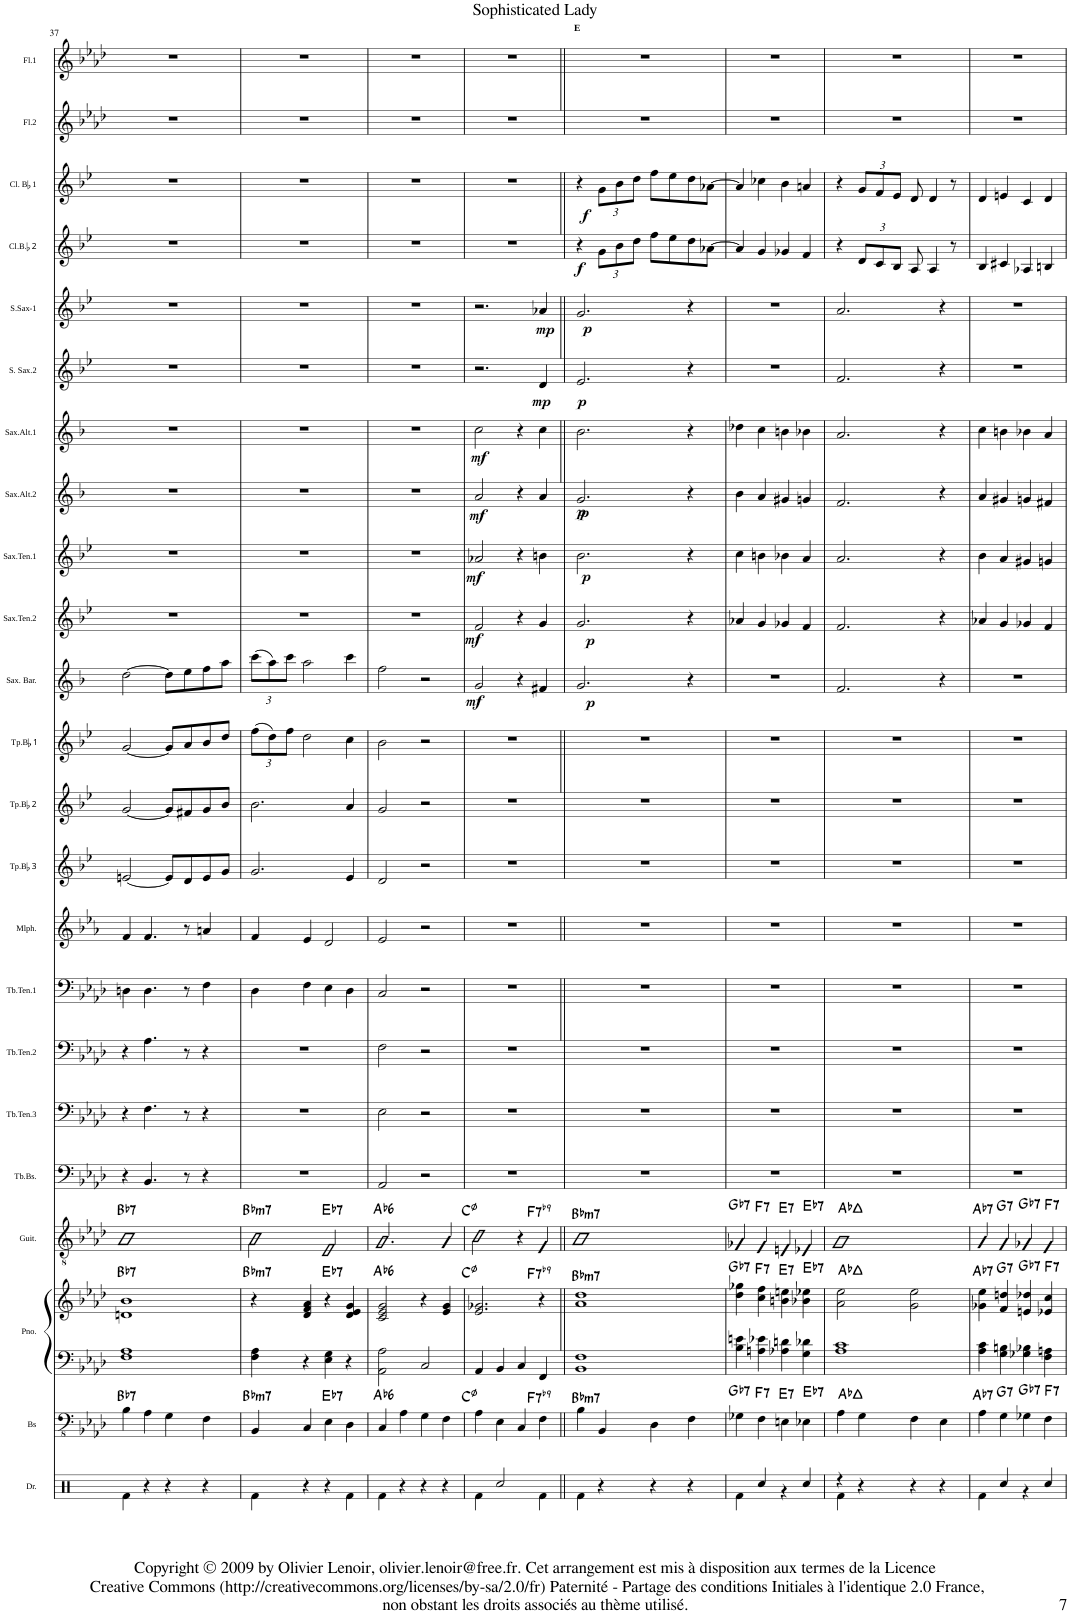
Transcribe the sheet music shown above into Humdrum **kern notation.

**kern	**kern	**harte	**kern	**kern	**harte	**kern	**harte	**kern	**kern	**kern	**kern	**kern	**kern	**kern	**kern	**kern	**dynam	**kern	**dynam	**kern	**dynam	**kern	**dynam	**kern	**dynam	**kern	**dynam	**kern	**dynam	**kern	**dynam	**kern	**dynam	**kern	**kern
*part23	*part22	*part22	*part21	*part21	*part21	*part20	*part20	*part19	*part18	*part17	*part16	*part15	*part14	*part13	*part12	*part11	*part11	*part10	*part10	*part9	*part9	*part8	*part8	*part7	*part7	*part6	*part6	*part5	*part5	*part4	*part4	*part3	*part3	*part2	*part1
*staff24	*staff23	*	*staff22	*staff21	*	*staff20	*	*staff19	*staff18	*staff17	*staff16	*staff15	*staff14	*staff13	*staff12	*staff11	*staff11	*staff10	*staff10	*staff9	*staff9	*staff8	*staff8	*staff7	*staff7	*staff6	*staff6	*staff5	*staff5	*staff4	*staff4	*staff3	*staff3	*staff2	*staff1
*I"Drums	*I"Bass	*	*I"Piano	*	*	*I"Guitar	*	*I"Trombone Basse	*I"Trombone Ténor 3	*I"Trombone Ténor 2	*I"Trombone Ténor 1	*I"Mellophone en Fa	*I"Trompette BaccidentalFlat 3	*I"Trompette BaccidentalFlat 2	*I"Trompette BaccidentalFlat 1	*I"Saxophone Baryton	*	*I"Saxophone Ténor 2	*	*I"Saxophone Ténor 1	*	*I"Saxophone Alto 2	*	*I"Saxophone Alto 1	*	*I"Saxophone Soprano 2	*	*I"Saxophone Soprano 1	*	*I"Clarinette BaccidentalFlat 2	*	*I"Clarinette BaccidentalFlat 1	*	*I"Flûte 2	*I"Flûte 1
*I'Dr.	*I'Bs	*	*I'Pno.	*	*	*I'Guit.	*	*I'Tb.Bs.	*	*	*	*I'Mlph.	*I'Tp.BaccidentalFlat 3	*I'Tp.BaccidentalFlat 2	*I'Tp.BaccidentalFlat 1	*I'Sax. Bar.	*	*	*	*	*	*I'Sax.Alt.2	*	*I'Sax.Alt.1	*	*	*	*	*	*I'Cl.B.accidentalFlat 2	*	*I'Cl. BaccidentalFlat 1	*	*I'Fl.2	*I'Fl.1
!!LO:PB:g=z
*clefX	*clefFv4	*	*clefF4	*clefG2	*	*clefGv2	*	*clefF4	*clefF4	*clefF4	*clefF4	*clefG2	*clefG2	*clefG2	*clefG2	*clefG2	*	*clefG2	*	*clefG2	*	*clefG2	*	*clefG2	*	*clefG2	*	*clefG2	*	*clefG2	*	*clefG2	*	*clefG2	*clefG2
*	*	*	*	*	*	*	*	*	*	*	*	*Trd4c7	*Trd1c2	*Trd1c2	*Trd1c2	*Trd12c21	*	*Trd8c14	*	*Trd8c14	*	*Trd5c9	*	*Trd5c9	*	*Trd1c2	*	*Trd1c2	*	*Trd1c2	*	*Trd1c2	*	*	*
*k[]	*k[b-e-a-d-]	*	*k[b-e-a-d-]	*k[b-e-a-d-]	*	*k[b-e-a-d-]	*	*k[b-e-a-d-]	*k[b-e-a-d-]	*k[b-e-a-d-]	*k[b-e-a-d-]	*k[b-e-a-]	*k[b-e-]	*k[b-e-]	*k[b-e-]	*k[b-]	*	*k[b-e-]	*	*k[b-e-]	*	*k[b-]	*	*k[b-]	*	*k[b-e-]	*	*k[b-e-]	*	*k[b-e-]	*	*k[b-e-]	*	*k[b-e-a-d-]	*k[b-e-a-d-]
*M4/4	*M4/4	*	*M4/4	*M4/4	*	*M4/4	*	*M4/4	*M4/4	*M4/4	*M4/4	*M4/4	*M4/4	*M4/4	*M4/4	*M4/4	*	*M4/4	*	*M4/4	*	*M4/4	*	*M4/4	*	*M4/4	*	*M4/4	*	*M4/4	*	*M4/4	*	*M4/4	*M4/4
=37	=37	=37	=37	=37	=37	=37	=37	=37	=37	=37	=37	=37	=37	=37	=37	=37	=37	=37	=37	=37	=37	=37	=37	=37	=37	=37	=37	=37	=37	=37	=37	=37	=37	=37	=37
*^	*	*	*	*	*	*	*	*	*	*	*	*	*	*	*	*	*	*	*	*	*	*	*	*	*	*	*	*	*	*	*	*	*	*	*
!	!	!	!LO:H:kt=7	!	!	!LO:H:kt=7	!	!LO:H:kt=7	!	!	!	!	!	!	!	!	!	!	!	!	!	!	!	!	!	!	!	!	!	!	!	!	!	!	!	!
4ryy	4Rf\	4BB-\	Bb:7	1F 1A-	1dn 1b-	Bb:7	1B-	Bb:7	4r	4r	4r	4Dn\	4f/	[2en/	[2g/	[2g/	[2dd\	.	1r	.	1r	.	1r	.	1r	.	1r	.	1r	.	1r	.	1r	.	1r	1r
4r	2.ryy	4AA-\	.	.	.	.	.	.	4.BB-/	4.F\	4.A-\	4.D\	4.f/	.	.	.	.	.	.	.	.	.	.	.	.	.	.	.	.	.	.	.	.	.	.	.
4r	.	4GG\	.	.	.	.	.	.	.	.	.	.	.	8e/L]	8g/L]	8g/L]	8dd\L]	.	.	.	.	.	.	.	.	.	.	.	.	.	.	.	.	.	.	.
.	.	.	.	.	.	.	.	.	8r	8r	8r	8r	8r	8d/	8f#X/	8a/	8ee\	.	.	.	.	.	.	.	.	.	.	.	.	.	.	.	.	.	.	.
4r	.	4FF\	.	.	.	.	.	.	4r	4r	4r	4F\	4an/	8e/	8g/	8b-/	8ff\	.	.	.	.	.	.	.	.	.	.	.	.	.	.	.	.	.	.	.
.	.	.	.	.	.	.	.	.	.	.	.	.	.	8g/J	8b-/J	8dd/J	8aa\J	.	.	.	.	.	.	.	.	.	.	.	.	.	.	.	.	.	.	.
=38	=38	=38	=38	=38	=38	=38	=38	=38	=38	=38	=38	=38	=38	=38	=38	=38	=38	=38	=38	=38	=38	=38	=38	=38	=38	=38	=38	=38	=38	=38	=38	=38	=38	=38	=38	=38
*	*^	*	*	*	*	*	*	*	*	*	*	*	*	*	*	*	*	*	*	*	*	*	*	*	*	*	*	*	*	*	*	*	*	*	*	*
*	*	*	*	*	*	*	*	*	*	*	*	*	*	*	*	*	*Xbrackettup	*Xbrackettup	*	*	*	*	*	*	*	*	*	*	*	*	*	*	*	*	*	*	*
!	!	!	!	!LO:H:kt=m7	!	!	!LO:H:kt=m7	!	!LO:H:kt=m7	!	!	!	!	!	!	!	!	!	!	!	!	!	!	!	!	!	!	!	!	!	!	!	!	!	!	!	!
4ryy	2.ryy	4Rf\	4BBB-/	Bb:min7	4F\ 4A-\	4r	Bb:min7	2B-\	Bb:min7	1r	1r	1r	4D-\	4f/	2.g/	2.b-\	(12ff\L	(12ccc\L	.	1r	.	1r	.	1r	.	1r	.	1r	.	1r	.	1r	.	1r	.	1r	1r
.	.	.	.	.	.	.	.	.	.	.	.	.	.	.	.	.	12dd\)	12aa\)	.	.	.	.	.	.	.	.	.	.	.	.	.	.	.	.	.	.	.
.	.	.	.	.	.	.	.	.	.	.	.	.	.	.	.	.	12ff\J	12ccc\J	.	.	.	.	.	.	.	.	.	.	.	.	.	.	.	.	.	.	.
4r	.	2.ryy	4CC/	.	4r	4d-/ 4f/ 4a-/	.	.	.	.	.	.	4F\	4e-/	.	.	2dd\	2aa\	.	.	.	.	.	.	.	.	.	.	.	.	.	.	.	.	.	.	.
!	!	!	!	!LO:H:kt=7	!	!	!LO:H:kt=7	!	!LO:H:kt=7	!	!	!	!	!	!	!	!	!	!	!	!	!	!	!	!	!	!	!	!	!	!	!	!	!	!	!	!
4r	.	.	4EE-\	Eb:7	4E-\ 4G\	4r	Eb:7	2E-/	Eb:7	.	.	.	4E-\	2d/	.	.	.	.	.	.	.	.	.	.	.	.	.	.	.	.	.	.	.	.	.	.	.
4ryy	4Rf\	.	4DD-\	.	4r	4d-/ 4e-/ 4g/	.	.	.	.	.	.	4D-\	.	4e-/	4a/	4cc\	4ccc\	.	.	.	.	.	.	.	.	.	.	.	.	.	.	.	.	.	.	.
*	*v	*v	*	*	*	*	*	*	*	*	*	*	*	*	*	*	*	*	*	*	*	*	*	*	*	*	*	*	*	*	*	*	*	*	*	*	*
=39	=39	=39	=39	=39	=39	=39	=39	=39	=39	=39	=39	=39	=39	=39	=39	=39	=39	=39	=39	=39	=39	=39	=39	=39	=39	=39	=39	=39	=39	=39	=39	=39	=39	=39	=39	=39
!	!	!	!LO:H:kt=6	!	!	!LO:H:kt=6	!	!LO:H:kt=6	!	!	!	!	!	!	!	!	!	!	!	!	!	!	!	!	!	!	!	!	!	!	!	!	!	!	!	!
4ryy	4Rf\	4CC/	Ab:maj6	2AA-\ 2A-\	2c/ 2e-/ 2g/	Ab:maj6	2.A-/	Ab:maj6	2AA-/	2E-\	2F\	2C/	2e-/	2d/	2g/	2b-\	2ff\	.	1r	.	1r	.	1r	.	1r	.	1r	.	1r	.	1r	.	1r	.	1r	1r
4r	2.ryy	4AA-\	.	.	.	.	.	.	.	.	.	.	.	.	.	.	.	.	.	.	.	.	.	.	.	.	.	.	.	.	.	.	.	.	.	.
4r	.	4GG\	.	2C/	4r	.	.	.	2r	2r	2r	2r	2r	2r	2r	2r	2r	.	.	.	.	.	.	.	.	.	.	.	.	.	.	.	.	.	.	.
4r	.	4FF\	.	.	4e-/ 4g/	.	4A-/	.	.	.	.	.	.	.	.	.	.	.	.	.	.	.	.	.	.	.	.	.	.	.	.	.	.	.	.	.
=40	=40	=40	=40	=40	=40	=40	=40	=40	=40	=40	=40	=40	=40	=40	=40	=40	=40	=40	=40	=40	=40	=40	=40	=40	=40	=40	=40	=40	=40	=40	=40	=40	=40	=40	=40	=40
*^	*^	*	*	*	*	*	*	*	*	*	*	*	*	*	*	*	*	*	*	*	*	*	*	*	*	*	*	*	*	*	*	*	*	*	*	*
!	!	!	!	!	!	!	!	!	!	!	!	!	!	!	!	!	!	!	!	!LO:DY:b	!	!LO:DY:b	!	!LO:DY:b	!	!LO:DY:b	!	!LO:DY:b	!	!	!	!	!	!	!	!	!	!
4ryy	2.ryy	4Rf\	4ryy	4AA-\	C:hdim7	4AA-/	2.e-/ 2.g-X/	C:hdim7	2c\	C:hdim7	1r	1r	1r	1r	1r	1r	1r	1r	2g/	mf	2f/	mf	2a-X/	mf	2a/	mf	2cc\	mf	2.r	.	2.r	.	1r	.	1r	.	1r	1r
2ryy	.	2.ryy	2Rcc/	4EE-\	.	4BB-/	.	.	.	.	.	.	.	.	.	.	.	.	.	.	.	.	.	.	.	.	.	.	.	.	.	.	.	.	.	.	.	.
.	.	.	.	4CC/	.	4C/	.	.	4r	.	.	.	.	.	.	.	.	.	4r	.	4r	.	4r	.	4r	.	4r	.	.	.	.	.	.	.	.	.	.	.
!	!	!	!	!	!LO:H:kt=7	!	!	!LO:H:kt=7	!	!LO:H:kt=7	!	!	!	!	!	!	!	!	!	!	!	!	!	!	!	!	!	!	!	!LO:DY:b	!	!LO:DY:b	!	!	!	!	!	!
4ryy	4Rf\	.	4ryy	4FF\	F:7(b9)	4FF/	4r	F:7(b9)	4F/	F:7(b9)	.	.	.	.	.	.	.	.	4f#X/	.	4g/	.	4bn\	.	4a/	.	4cc\	.	4d/	mp	4a-X/	mp	.	.	.	.	.	.
=41||	=41||	=41||	=41||	=41||	=41||	=41||	=41||	=41||	=41||	=41||	=41||	=41||	=41||	=41||	=41||	=41||	=41||	=41||	=41||	=41||	=41||	=41||	=41||	=41||	=41||	=41||	=41||	=41||	=41||	=41||	=41||	=41||	=41||	=41||	=41||	=41||	=41||	=41||
!	!	!	!	!	!	!	!	!	!	!	!	!	!	!	!	!	!	!	!	!	!	!	!	!	!	!	!	!	!	!	!	!	!	!	!	!	!	!LO:TX:a:B:t=E
!	!	!	!	!	!	!	!	!	!	!	!	!	!	!	!	!	!	!	!	!LO:DY:b	!	!LO:DY:b	!	!LO:DY:b	!	!LO:DY:b	!	!	!	!	!	!	!	!	!	!	!	!
!	!	!	!	!	!LO:H:kt=m7	!	!	!LO:H:kt=m7	!	!LO:H:kt=m7	!	!	!	!	!	!	!	!	!	!	!	!	!	!	!	!LO:DY:n=1:b	!	!	!	!LO:DY:b	!	!LO:DY:b	!	!LO:DY:b	!	!	!	!
*	*v	*v	*v	*	*	*	*	*	*	*	*	*	*	*	*	*	*	*	*	*	*	*	*	*	*	*	*	*	*	*	*	*	*	*	*	*	*	*
4ryy	4Rf\	4BB-\	Bb:min7	1BB- 1F	1a- 1dd-	Bb:min7	1B-	Bb:min7	1r	1r	1r	1r	1r	1r	1r	1r	2.g/	p	2.g/	p	2.b-\	p	2.g/	p p	2.b-\	.	2.e-/	p	2.g/	p	4r	f	4r	.	1r	1r
*	*	*	*	*	*	*	*	*	*	*	*	*	*	*	*	*	*	*	*	*	*	*	*	*	*	*	*	*	*	*	*Xbrackettup	*	*Xbrackettup	*	*	*
!	!	!	!	!	!	!	!	!	!	!	!	!	!	!	!	!	!	!	!	!	!	!	!	!	!	!	!	!	!	!	!	!	!	!LO:DY:b	!	!
4r	2.ryy	4BBB-/	.	.	.	.	.	.	.	.	.	.	.	.	.	.	.	.	.	.	.	.	.	.	.	.	.	.	.	.	12g\L	.	12g\L	f	.	.
.	.	.	.	.	.	.	.	.	.	.	.	.	.	.	.	.	.	.	.	.	.	.	.	.	.	.	.	.	.	.	12b-\	.	12b-\	.	.	.
.	.	.	.	.	.	.	.	.	.	.	.	.	.	.	.	.	.	.	.	.	.	.	.	.	.	.	.	.	.	.	12dd\J	.	12dd\J	.	.	.
4r	.	4DD-\	.	.	.	.	.	.	.	.	.	.	.	.	.	.	.	.	.	.	.	.	.	.	.	.	.	.	.	.	8ff\L	.	8ff\L	.	.	.
.	.	.	.	.	.	.	.	.	.	.	.	.	.	.	.	.	.	.	.	.	.	.	.	.	.	.	.	.	.	.	8ee-\	.	8ee-\	.	.	.
4r	.	4FF\	.	.	.	.	.	.	.	.	.	.	.	.	.	.	4r	.	4r	.	4r	.	4r	.	4r	.	4r	.	4r	.	8dd\	.	8dd\	.	.	.
.	.	.	.	.	.	.	.	.	.	.	.	.	.	.	.	.	.	.	.	.	.	.	.	.	.	.	.	.	.	.	[8a-X\J	.	[8a-X\J	.	.	.
=42	=42	=42	=42	=42	=42	=42	=42	=42	=42	=42	=42	=42	=42	=42	=42	=42	=42	=42	=42	=42	=42	=42	=42	=42	=42	=42	=42	=42	=42	=42	=42	=42	=42	=42	=42	=42
*	*^	*	*	*	*	*	*	*	*	*	*	*	*	*	*	*	*	*	*	*	*	*	*	*	*	*	*	*	*	*	*	*	*	*	*	*
!	!	!	!	!LO:H:kt=7	!	!	!LO:H:kt=7	!	!LO:H:kt=7	!	!	!	!	!	!	!	!	!	!	!	!	!	!	!	!	!	!	!	!	!	!	!	!	!	!	!	!
4ryy	4ryy	4Rf\	4GG-X\	Gb:7	4B-\ 4en\	4dd-\ 4gg-X\	Gb:7	4G-X/	Gb:7	1r	1r	1r	1r	1r	1r	1r	1r	1r	.	4a-X/	.	4cc\	.	4b-\	.	4dd-X\	.	1r	.	1r	.	4a-/]	.	4a-/]	.	1r	1r
!	!	!	!	!LO:H:kt=7	!	!	!LO:H:kt=7	!	!LO:H:kt=7	!	!	!	!	!	!	!	!	!	!	!	!	!	!	!	!	!	!	!	!	!	!	!	!	!	!	!	!
4ryy	4Rcc/	2.ryy	4FF\	F:7	4An\ 4e-X\	4cc\ 4ff\	F:7	4F/	F:7	.	.	.	.	.	.	.	.	.	.	4g/	.	4bn\	.	4a/	.	4cc\	.	.	.	.	.	4g/	.	4cc-X\	.	.	.
!	!	!	!	!LO:H:kt=7	!	!	!LO:H:kt=7	!	!LO:H:kt=7	!	!	!	!	!	!	!	!	!	!	!	!	!	!	!	!	!	!	!	!	!	!	!	!	!	!	!	!
4ryy	4r	.	4EEn\	E:7	4A-X\ 4dn\	4bn\ 4een\	E:7	4En/	E:7	.	.	.	.	.	.	.	.	.	.	4g-X/	.	4b-X\	.	4g#X/	.	4bn\	.	.	.	.	.	4g-X/	.	4b-\	.	.	.
!	!	!	!	!LO:H:kt=7	!	!	!LO:H:kt=7	!	!LO:H:kt=7	!	!	!	!	!	!	!	!	!	!	!	!	!	!	!	!	!	!	!	!	!	!	!	!	!	!	!	!
4ryy	4Rcc/	.	4EE-X\	Eb:7	4G\ 4d-X\	4b-X\ 4ee-X\	Eb:7	4E-X/	Eb:7	.	.	.	.	.	.	.	.	.	.	4f/	.	4a/	.	4gn/	.	4b-X\	.	.	.	.	.	4f/	.	4an/	.	.	.
*	*v	*v	*	*	*	*	*	*	*	*	*	*	*	*	*	*	*	*	*	*	*	*	*	*	*	*	*	*	*	*	*	*	*	*	*	*	*
=43	=43	=43	=43	=43	=43	=43	=43	=43	=43	=43	=43	=43	=43	=43	=43	=43	=43	=43	=43	=43	=43	=43	=43	=43	=43	=43	=43	=43	=43	=43	=43	=43	=43	=43	=43	=43
4r	4Rf\	4AA-\	Ab:maj	1A- 1c	2a-\ 2ee-\	Ab:maj	1A-	Ab:maj	1r	1r	1r	1r	1r	1r	1r	1r	2.f/	.	2.f/	.	2.a/	.	2.f/	.	2.a/	.	2.f/	.	2.a/	.	4r	.	4r	.	1r	1r
4r	2.ryy	4GG\	.	.	.	.	.	.	.	.	.	.	.	.	.	.	.	.	.	.	.	.	.	.	.	.	.	.	.	.	12d/L	.	12g/L	.	.	.
.	.	.	.	.	.	.	.	.	.	.	.	.	.	.	.	.	.	.	.	.	.	.	.	.	.	.	.	.	.	.	12c/	.	12f/	.	.	.
.	.	.	.	.	.	.	.	.	.	.	.	.	.	.	.	.	.	.	.	.	.	.	.	.	.	.	.	.	.	.	12B-/J	.	12e-/J	.	.	.
4r	.	4FF\	.	.	2g\ 2ee-\	.	.	.	.	.	.	.	.	.	.	.	.	.	.	.	.	.	.	.	.	.	.	.	.	.	8A/	.	8d/	.	.	.
.	.	.	.	.	.	.	.	.	.	.	.	.	.	.	.	.	.	.	.	.	.	.	.	.	.	.	.	.	.	.	4A/	.	4d/	.	.	.
4r	.	4EE-\	.	.	.	.	.	.	.	.	.	.	.	.	.	.	4r	.	4r	.	4r	.	4r	.	4r	.	4r	.	4r	.	.	.	.	.	.	.
.	.	.	.	.	.	.	.	.	.	.	.	.	.	.	.	.	.	.	.	.	.	.	.	.	.	.	.	.	.	.	8r	.	8r	.	.	.
=44	=44	=44	=44	=44	=44	=44	=44	=44	=44	=44	=44	=44	=44	=44	=44	=44	=44	=44	=44	=44	=44	=44	=44	=44	=44	=44	=44	=44	=44	=44	=44	=44	=44	=44	=44	=44
*	*^	*	*	*	*	*	*	*	*	*	*	*	*	*	*	*	*	*	*	*	*	*	*	*	*	*	*	*	*	*	*	*	*	*	*	*
!	!	!	!	!LO:H:kt=7	!	!	!LO:H:kt=7	!	!LO:H:kt=7	!	!	!	!	!	!	!	!	!	!	!	!	!	!	!	!	!	!	!	!	!	!	!	!	!	!	!	!
4ryy	4ryy	4Rf\	4AA-\	Ab:7	4A-\ 4c\	4g-X\ 4ee-\	Ab:7	4A-/	Ab:7	1r	1r	1r	1r	1r	1r	1r	1r	1r	.	4a-X/	.	4b-\	.	4a/	.	4cc\	.	1r	.	1r	.	4B-/	.	4d/	.	1r	1r
!	!	!	!	!LO:H:kt=7	!	!	!LO:H:kt=7	!	!LO:H:kt=7	!	!	!	!	!	!	!	!	!	!	!	!	!	!	!	!	!	!	!	!	!	!	!	!	!	!	!	!
4ryy	4Rcc/	2.ryy	4GG\	G:7	4G\ 4Bn\	4f/ 4ddn/	G:7	4G/	G:7	.	.	.	.	.	.	.	.	.	.	4g/	.	4a/	.	4g#X/	.	4bn\	.	.	.	.	.	4c#X/	.	4en/	.	.	.
!	!	!	!	!LO:H:kt=7	!	!	!LO:H:kt=7	!	!LO:H:kt=7	!	!	!	!	!	!	!	!	!	!	!	!	!	!	!	!	!	!	!	!	!	!	!	!	!	!	!	!
4ryy	4r	.	4GG-X\	Gb:7	4G-X\ 4B-X\	4en/ 4dd-X/	Gb:7	4G-X/	Gb:7	.	.	.	.	.	.	.	.	.	.	4g-X/	.	4g#X/	.	4gn/	.	4b-X\	.	.	.	.	.	4A-X/	.	4c/	.	.	.
!	!	!	!	!LO:H:kt=7	!	!	!LO:H:kt=7	!	!LO:H:kt=7	!	!	!	!	!	!	!	!	!	!	!	!	!	!	!	!	!	!	!	!	!	!	!	!	!	!	!	!
4ryy	4Rcc/	.	4FF\	F:7	4F\ 4An\	4e-X/ 4cc/	F:7	4F/	F:7	.	.	.	.	.	.	.	.	.	.	4f/	.	4gn/	.	4f#X/	.	4a/	.	.	.	.	.	4Bn/	.	4d/	.	.	.
*v	*v	*v	*	*	*	*	*	*	*	*	*	*	*	*	*	*	*	*	*	*	*	*	*	*	*	*	*	*	*	*	*	*	*	*	*	*	*
=	=	=	=	=	=	=	=	=	=	=	=	=	=	=	=	=	=	=	=	=	=	=	=	=	=	=	=	=	=	=	=	=	=	=	=
*-	*-	*-	*-	*-	*-	*-	*-	*-	*-	*-	*-	*-	*-	*-	*-	*-	*-	*-	*-	*-	*-	*-	*-	*-	*-	*-	*-	*-	*-	*-	*-	*-	*-	*-	*-
